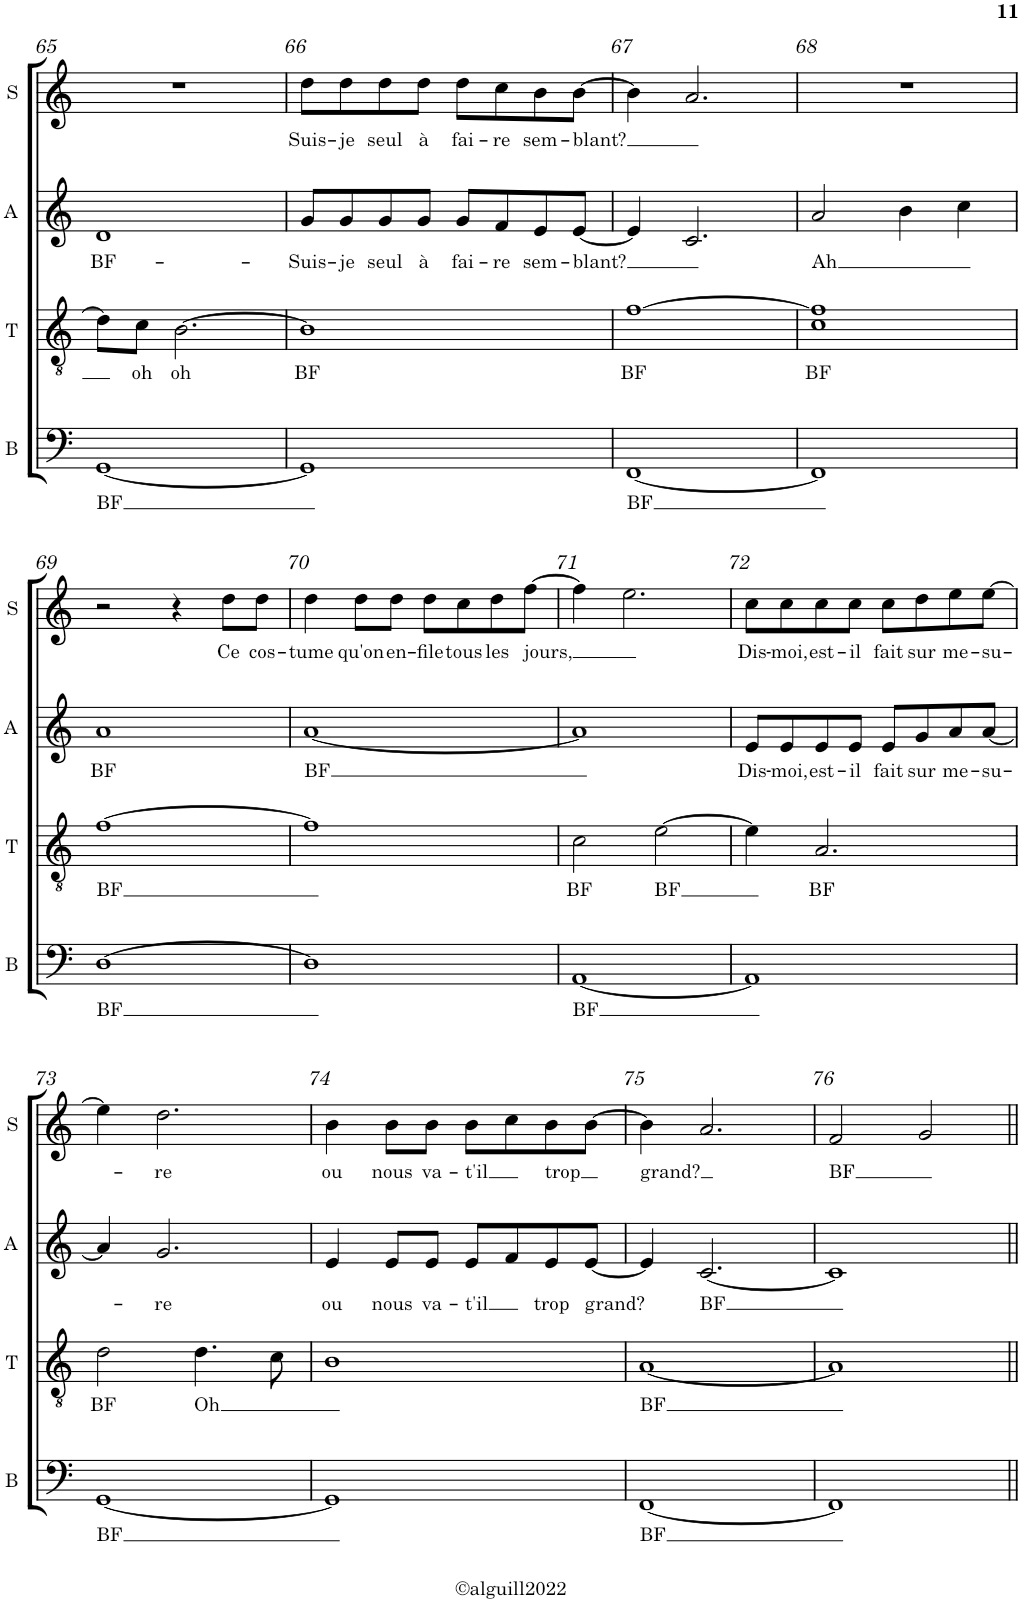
**kern	**text	**kern	**text	**kern	**text	**kern	**text
*part4	*part4	*part3	*part3	*part2	*part2	*part1	*part1
*staff4	*staff4	*staff3	*staff3	*staff2	*staff2	*staff1	*staff1
*I"Basse	*	*I"Ténor	*	*I"Alto	*	*I"Soprano	*
*I'B	*	*I'T	*	*I'A	*	*I'S	*
!!LO:PB:g=z
*clefF4	*	*clefGv2	*	*clefG2	*	*clefG2	*
*	*	*Trd1c2	*	*Trd4c7	*	*	*
*k[]	*	*k[]	*	*k[]	*	*k[]	*
*M4/4	*	*M4/4	*	*M4/4	*	*M4/4	*
*met(c)	*	*met(c)	*	*met(c)	*	*met(c)	*
=65	=65	=65	=65	=65	=65	=65	=65
!	!LO:LY:b	!	!	!	!LO:LY:b	!	!
[1GG	BF	8d\L]	.	1d	BF-	1r	.
!	!	!	!LO:LY:b	!	!	!	!
.	.	8c\J	oh	.	.	.	.
!	!	!	!LO:LY:b	!	!	!	!
.	.	[2.B\	oh	.	.	.	.
=66	=66	=66	=66	=66	=66	=66	=66
!	!	!	!LO:LY:b	!	!LO:LY:b	!	!LO:LY:b
1GG]	.	1B]	BF	8g/L	-Suis-	8dd\L	Suis-
!	!	!	!	!	!LO:LY:b	!	!LO:LY:b
.	.	.	.	8g/	-je	8dd\	-je
!	!	!	!	!	!LO:LY:b	!	!LO:LY:b
.	.	.	.	8g/	seul	8dd\	seul
!	!	!	!	!	!LO:LY:b	!	!LO:LY:b
.	.	.	.	8g/J	à	8dd\J	à
!	!	!	!	!	!LO:LY:b	!	!LO:LY:b
.	.	.	.	8g/L	fai-	8dd\L	fai-
!	!	!	!	!	!LO:LY:b	!	!LO:LY:b
.	.	.	.	8f/	-re	8cc\	-re
!	!	!	!	!	!LO:LY:b	!	!LO:LY:b
.	.	.	.	8e/	sem-	8b\	sem-
!	!	!	!	!	!LO:LY:b	!	!LO:LY:b
.	.	.	.	[8e/J	-blant?	[8b\J	-blant?
=67	=67	=67	=67	=67	=67	=67	=67
!	!LO:LY:b	!	!LO:LY:b	!	!	!	!
[1FF	BF	[1f	BF	4e/]	.	4b\]	.
.	.	.	.	2.c/	.	2.a/	.
=68	=68	=68	=68	=68	=68	=68	=68
!	!	!	!LO:LY:b	!	!LO:LY:b	!	!
1FF]	.	1c 1f]	BF	2a/	Ah	1r	.
.	.	.	.	4b\	.	.	.
.	.	.	.	4cc\	.	.	.
!!LO:LB:g=z
=69	=69	=69	=69	=69	=69	=69	=69
!	!LO:LY:b	!	!LO:LY:b	!	!LO:LY:b	!	!
[1D	BF	[1f	BF	1a	BF	2r	.
.	.	.	.	.	.	4r	.
!	!	!	!	!	!	!	!LO:LY:b
.	.	.	.	.	.	8dd\L	Ce
!	!	!	!	!	!	!	!LO:LY:b
.	.	.	.	.	.	8dd\J	cos-
=70	=70	=70	=70	=70	=70	=70	=70
!	!	!	!	!	!LO:LY:b	!	!LO:LY:b
1D]	.	1f]	.	[1a	BF	4dd\	-tume
!	!	!	!	!	!	!	!LO:LY:b
.	.	.	.	.	.	8dd\L	qu'on
!	!	!	!	!	!	!	!LO:LY:b
.	.	.	.	.	.	8dd\J	en-
!	!	!	!	!	!	!	!LO:LY:b
.	.	.	.	.	.	8dd\L	-file
!	!	!	!	!	!	!	!LO:LY:b
.	.	.	.	.	.	8cc\	tous
!	!	!	!	!	!	!	!LO:LY:b
.	.	.	.	.	.	8dd\	les
!	!	!	!	!	!	!	!LO:LY:b
.	.	.	.	.	.	[8ff\J	jours,
=71	=71	=71	=71	=71	=71	=71	=71
!	!LO:LY:b	!	!LO:LY:b	!	!	!	!
[1AA	BF	2c\	BF	1a]	.	4ff\]	.
.	.	.	.	.	.	2.ee\	.
!	!	!	!LO:LY:b	!	!	!	!
.	.	[2e\	BF	.	.	.	.
=72	=72	=72	=72	=72	=72	=72	=72
!	!	!	!	!	!LO:LY:b	!	!LO:LY:b
1AA]	.	4e\]	.	8e/L	Dis-	8cc\L	Dis-
!	!	!	!	!	!LO:LY:b	!	!LO:LY:b
.	.	.	.	8e/	-moi,	8cc\	-moi,
!	!	!	!LO:LY:b	!	!LO:LY:b	!	!LO:LY:b
.	.	2.A/	BF	8e/	est-	8cc\	est-
!	!	!	!	!	!LO:LY:b	!	!LO:LY:b
.	.	.	.	8e/J	-il	8cc\J	-il
!	!	!	!	!	!LO:LY:b	!	!LO:LY:b
.	.	.	.	8e/L	fait	8cc\L	fait
!	!	!	!	!	!LO:LY:b	!	!LO:LY:b
.	.	.	.	8g/	sur	8dd\	sur
!	!	!	!	!	!LO:LY:b	!	!LO:LY:b
.	.	.	.	8a/	me-	8ee\	me-
!	!	!	!	!	!LO:LY:b	!	!LO:LY:b
.	.	.	.	[8a/J	-su-	[8ee\J	-su-
!!LO:LB:g=z
=73	=73	=73	=73	=73	=73	=73	=73
!	!LO:LY:b	!	!LO:LY:b	!	!	!	!
[1GG	BF	2d\	BF	4a/]	.	4ee\]	.
!	!	!	!	!	!LO:LY:b	!	!LO:LY:b
.	.	.	.	2.g/	-re	2.dd\	-re
!	!	!	!LO:LY:b	!	!	!	!
.	.	4.d\	Oh	.	.	.	.
.	.	8c\	.	.	.	.	.
=74	=74	=74	=74	=74	=74	=74	=74
!	!	!	!	!	!LO:LY:b	!	!LO:LY:b
1GG]	.	1B	.	4e/	ou	4b\	ou
!	!	!	!	!	!LO:LY:b	!	!LO:LY:b
.	.	.	.	8e/L	nous	8b\L	nous
!	!	!	!	!	!LO:LY:b	!	!LO:LY:b
.	.	.	.	8e/J	va-	8b\J	va-
!	!	!	!	!	!LO:LY:b	!	!LO:LY:b
.	.	.	.	8e/L	-t'il	8b\L	-t'il
.	.	.	.	8f/	.	8cc\	.
!	!	!	!	!	!LO:LY:b	!	!LO:LY:b
.	.	.	.	8e/	trop	8b\	trop
!	!	!	!	!	!LO:LY:b	!	!
.	.	.	.	[8e/J	grand?	[8b\J	.
=75	=75	=75	=75	=75	=75	=75	=75
!	!LO:LY:b	!	!LO:LY:b	!	!	!	!LO:LY:b
[1FF	BF	[1A	BF	4e/]	.	4b\]	grand?
!	!	!	!	!	!LO:LY:b	!	!
.	.	.	.	[2.c/	BF	2.a/	.
=76	=76	=76	=76	=76	=76	=76	=76
!	!	!	!	!	!	!	!LO:LY:b
1FF]	.	1A]	.	1c]	.	2f/	BF
.	.	.	.	.	.	2g/	.
=||	=||	=||	=||	=||	=||	=||	=||
*-	*-	*-	*-	*-	*-	*-	*-
